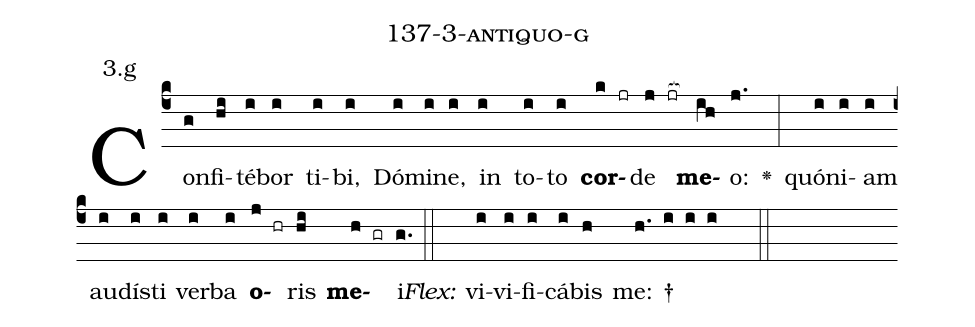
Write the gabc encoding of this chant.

name: 137-3-antiquo-g;
annotation: 3.g;
%%
(c4)Con(g)fi(hi)té(i)bor(i) ti(i)bi,(i) Dó(i)mi(i)ne,(i) in(i) to(i)to(i) <b>cor</b>(k jr)de(j jr[ocb:1{]) <b>me</b>(ih[ocb:0}])o:(j.) <v>\greheightstar</v>(:) quón(i)i(i)am(i) au(i)dís(i)ti(i) ver(i)ba(i) <b>o</b>(j hr)ris(hi) <b>me</b>(h gr)i.(g.) (::)
<i>Flex:</i>()  vi(i)vi(i)fi(i)cá(i)bis(h) me: †(h. i i i  ::)

%E(i) u(i) o(j) u(hi) a(h) e.(g.) (::)
